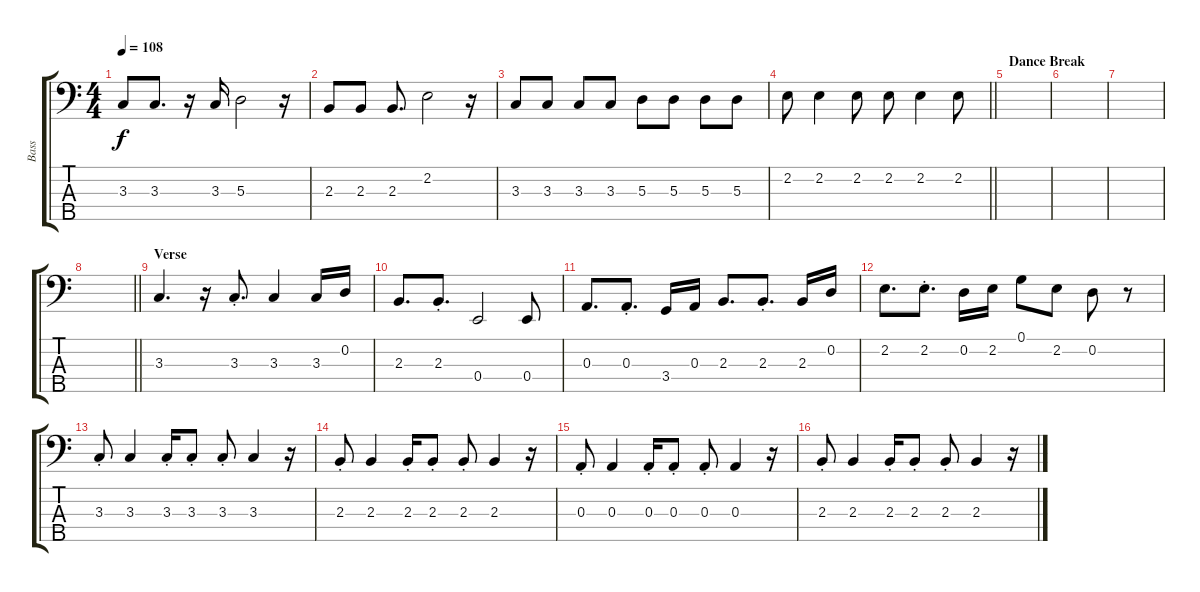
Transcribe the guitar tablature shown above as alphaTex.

\track ("Bass" "Bass") {instrument electricbassfinger}
\staff {score tabs}
\tuning (G2 D2 A1 E1 B0) {hide}
\ts (4 4)
\tempo 108
\clef f4
\ks c
3.3.8{dy f} 3.3.8{d} r.16 3.3.16 5.3.2 r.16 |
2.3.8 2.3.8 2.3.8{d} 2.2.2 r.16 |
3.3.8 3.3.8 3.3.8 3.3.8 5.3.8 5.3.8 5.3.8 5.3.8 |
\barLineRight lightlight
2.2.8 2.2.4 2.2.8 2.2.8 2.2.4 2.2.8 |
\section ("" "Dance Break")
|
|
|
\barLineRight lightlight
|
\section ("" "Verse")
3.3.4{d} r.16 3.3{st}.8{d} 3.3.4 3.3.16 0.2.16 |
2.3.8{d} 2.3{st}.8{d} 0.4.2 0.4.8 |
0.3.8{d} 0.3{st}.8{d} 3.4.16 0.3.16 2.3.8{d} 2.3{st}.8{d} 2.3.16 0.2.16 |
2.2.8{d} 2.2{st}.8{d} 0.2.16 2.2.16 0.1.8 2.2.8 0.2.8 r.8 |
3.3{st}.8 3.3.4 3.3{st}.16 3.3{st}.8 3.3{st}.8 3.3.4 r.16 |
2.3{st}.8 2.3.4 2.3{st}.16 2.3{st}.8 2.3{st}.8 2.3.4 r.16 |
0.3{st}.8 0.3.4 0.3{st}.16 0.3{st}.8 0.3{st}.8 0.3.4 r.16 |
2.3{st}.8 2.3.4 2.3{st}.16 2.3{st}.8 2.3{st}.8 2.3.4 r.16
